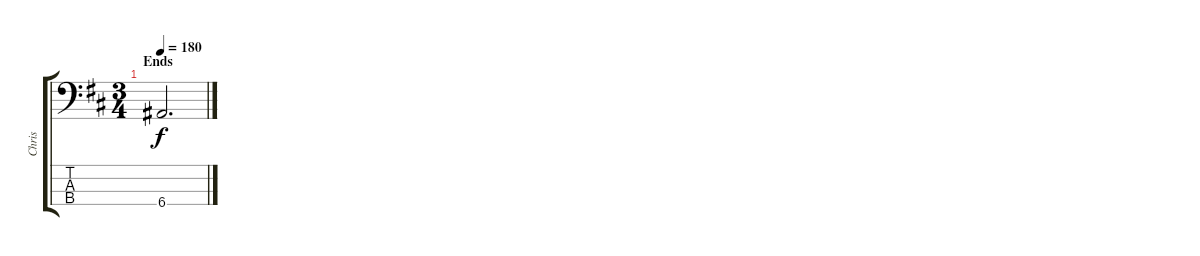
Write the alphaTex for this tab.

\track ("Chris" "Chris") {instrument electricbasspick}
\staff {score tabs}
\tuning (G2 D2 A1 E1) {hide}
\ts (3 4)
\section ("" "Ends")
\tempo 180
\clef f4
\ks d
6.4.2{d dy f}
